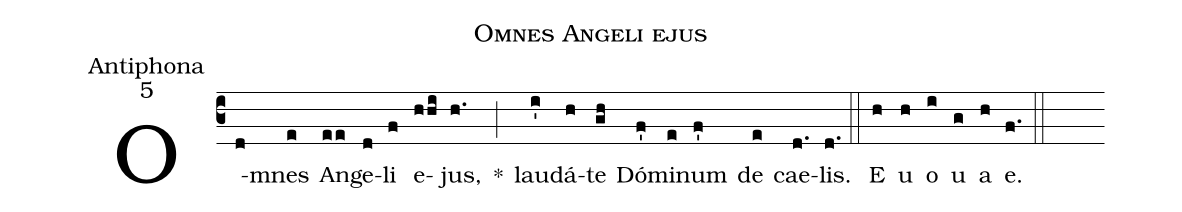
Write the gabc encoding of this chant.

name:Omnes Angeli ejus;
office-part:Antiphona;
mode:5;
%%
(c3) O(d)mnes(e) An(ee)ge(d)li(f) e(hhi)jus,(h.) *(;) lau(i')dá(h)te(gh) Dó(f')mi(e)num(f') de(e) cae(d.)lis.(d.) (::) <eu>E(h) u(h) o(i) u(g) a(h) e.</eu>(f.) (::)
